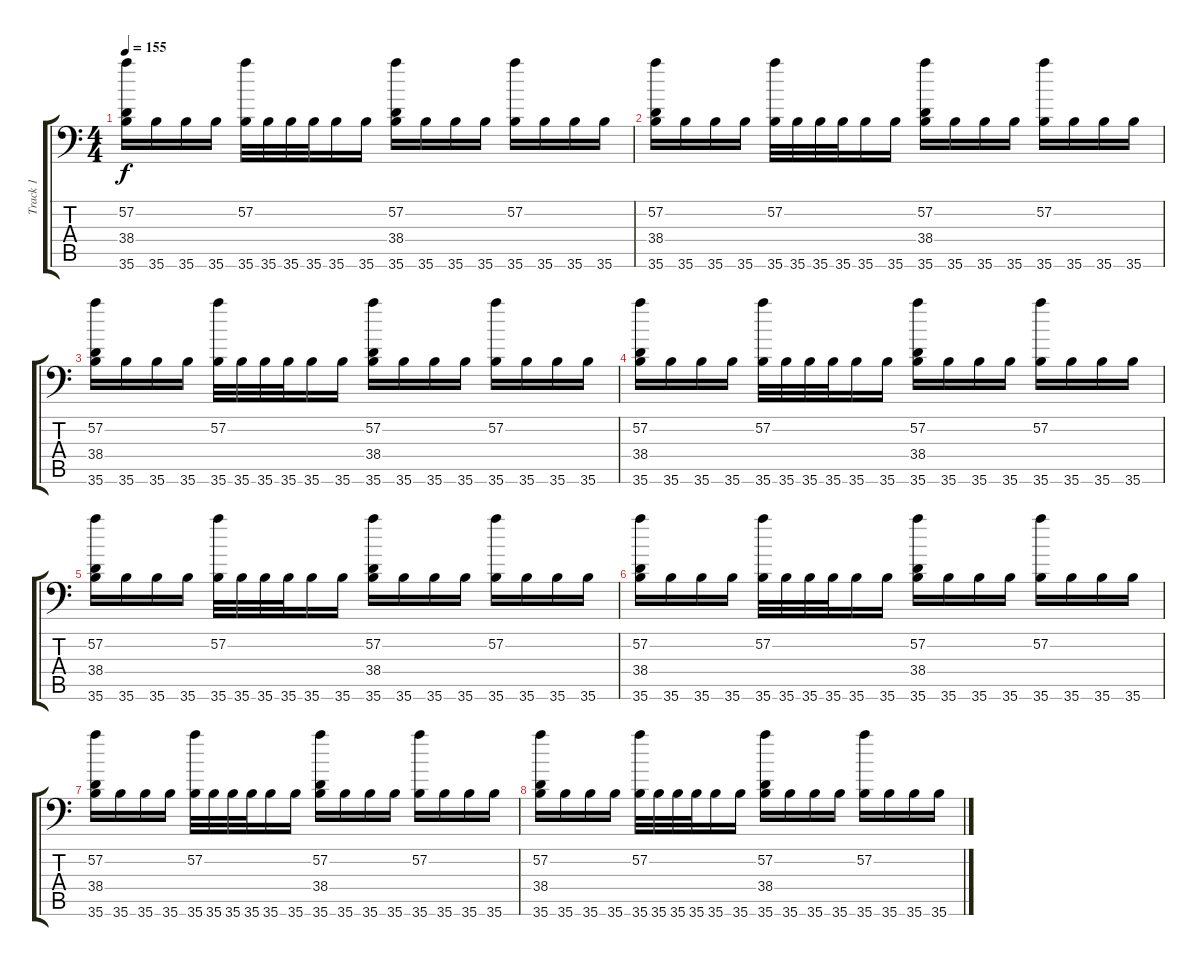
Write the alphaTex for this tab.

\track ("Track 1" "Track 1") {instrument acousticgrandpiano}
\staff {score tabs}
\tuning (C-1 C-1 C-1 C-1 C-1 C-1) {hide}
\ts (4 4)
\tempo 155
\clef f4
\ks c
(57.2 38.4 35.6).16{dy f} 35.6.16 35.6.16 35.6.16 (57.2 35.6).32 35.6.32 35.6.32 35.6.32 35.6.16 35.6.16 (57.2 38.4 35.6).16 35.6.16 35.6.16 35.6.16 (57.2 35.6).16 35.6.16 35.6.16 35.6.16 |
(57.2 38.4 35.6).16 35.6.16 35.6.16 35.6.16 (57.2 35.6).32 35.6.32 35.6.32 35.6.32 35.6.16 35.6.16 (57.2 38.4 35.6).16 35.6.16 35.6.16 35.6.16 (57.2 35.6).16 35.6.16 35.6.16 35.6.16 |
(57.2 38.4 35.6).16 35.6.16 35.6.16 35.6.16 (57.2 35.6).32 35.6.32 35.6.32 35.6.32 35.6.16 35.6.16 (57.2 38.4 35.6).16 35.6.16 35.6.16 35.6.16 (57.2 35.6).16 35.6.16 35.6.16 35.6.16 |
(57.2 38.4 35.6).16 35.6.16 35.6.16 35.6.16 (57.2 35.6).32 35.6.32 35.6.32 35.6.32 35.6.16 35.6.16 (57.2 38.4 35.6).16 35.6.16 35.6.16 35.6.16 (57.2 35.6).16 35.6.16 35.6.16 35.6.16 |
(57.2 38.4 35.6).16 35.6.16 35.6.16 35.6.16 (57.2 35.6).32 35.6.32 35.6.32 35.6.32 35.6.16 35.6.16 (57.2 38.4 35.6).16 35.6.16 35.6.16 35.6.16 (57.2 35.6).16 35.6.16 35.6.16 35.6.16 |
(57.2 38.4 35.6).16 35.6.16 35.6.16 35.6.16 (57.2 35.6).32 35.6.32 35.6.32 35.6.32 35.6.16 35.6.16 (57.2 38.4 35.6).16 35.6.16 35.6.16 35.6.16 (57.2 35.6).16 35.6.16 35.6.16 35.6.16 |
(57.2 38.4 35.6).16 35.6.16 35.6.16 35.6.16 (57.2 35.6).32 35.6.32 35.6.32 35.6.32 35.6.16 35.6.16 (57.2 38.4 35.6).16 35.6.16 35.6.16 35.6.16 (57.2 35.6).16 35.6.16 35.6.16 35.6.16 |
(57.2 38.4 35.6).16 35.6.16 35.6.16 35.6.16 (57.2 35.6).32 35.6.32 35.6.32 35.6.32 35.6.16 35.6.16 (57.2 38.4 35.6).16 35.6.16 35.6.16 35.6.16 (57.2 35.6).16 35.6.16 35.6.16 35.6.16
